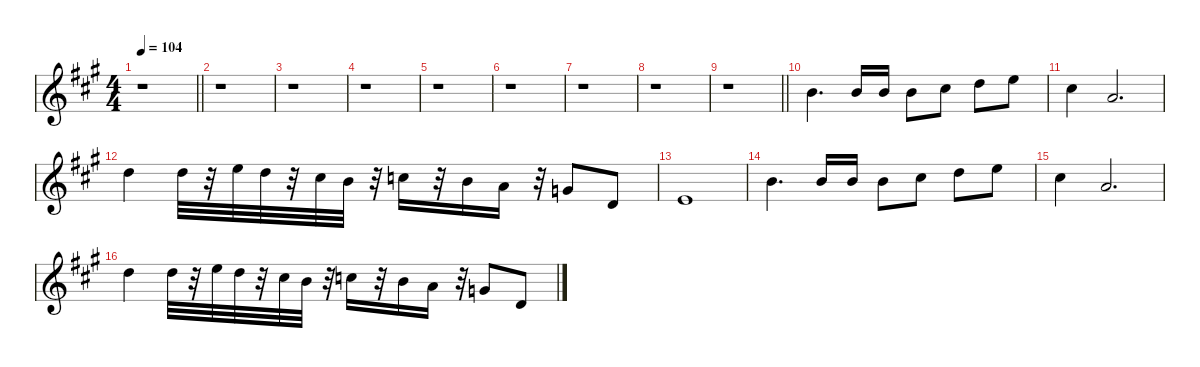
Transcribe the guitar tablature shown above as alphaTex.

\defaultSystemsLayout 4
\hideDynamics
\bracketExtendMode nobrackets
\singleTrackTrackNamePolicy hidden
\multiTrackTrackNamePolicy hidden
\otherSystemsTrackNameOrientation horizontal
\track ("Clarinet" "clar.") {instrument clarinet}
\staff {score}
\tuning (E4 B3 G3 D3 A2 E2)
\ts (4 4)
\tempo 104
\clef g2
\barLineRight lightlight
\ks a
r.1{dy fff instrument clarinet beam Down} |
r.1{beam Down} |
r.1{beam Down} |
r.1{beam Down} |
r.1{beam Down} |
r.1{beam Down} |
r.1{beam Down} |
r.1{beam Down} |
\barLineRight lightlight
r.1{beam Down} |
7.1{acc forcenatural}.4{d beam Down} 7.1{acc forcenatural}.16{beam Up} 7.1{acc forcenatural}.16{beam Up} 7.1{acc forcenatural}.8{beam Down} 9.1{acc #}.8{beam Down} 10.1{acc forcenatural}.8{beam Down} 12.1{acc forcenatural}.8{beam Down} |
9.1{acc #}.4{beam Down} 10.2{acc forcenatural}.2{d beam Up} |
10.1{acc forcenatural}.4{beam Down} 10.1{acc forcenatural}.32{beam Down} r.32{beam Down} 12.1{acc forcenatural}.32{beam Down} 10.1{acc forcenatural}.32{beam Down} r.32{beam Down} 9.1{acc #}.32{beam Down} 7.1{acc forcenatural}.32{beam Down} r.32{beam Down} 8.1{acc forcenatural}.16{beam Down} r.32{beam Down} 7.1{acc forcenatural}.16{beam Down} 5.1{acc forcenatural}.16{beam Down} r.32{beam Down} 3.1{acc forcenatural}.8{beam Up} 3.2{acc forcenatural}.8{beam Up} |
0.1{acc forcenatural}.1{beam Up} |
7.1{acc forcenatural}.4{d beam Down} 7.1{acc forcenatural}.16{beam Up} 7.1{acc forcenatural}.16{beam Up} 7.1{acc forcenatural}.8{beam Down} 9.1{acc #}.8{beam Down} 10.1{acc forcenatural}.8{beam Down} 12.1{acc forcenatural}.8{beam Down} |
9.1{acc #}.4{beam Down} 10.2{acc forcenatural}.2{d beam Up} |
10.1{acc forcenatural}.4{beam Down} 10.1{acc forcenatural}.32{beam Down} r.32{beam Down} 12.1{acc forcenatural}.32{beam Down} 10.1{acc forcenatural}.32{beam Down} r.32{beam Down} 9.1{acc #}.32{beam Down} 7.1{acc forcenatural}.32{beam Down} r.32{beam Down} 8.1{acc forcenatural}.16{beam Down} r.32{beam Down} 7.1{acc forcenatural}.16{beam Down} 5.1{acc forcenatural}.16{beam Down} r.32{beam Down} 3.1{acc forcenatural}.8{beam Up} 3.2{acc forcenatural}.8{beam Up}
